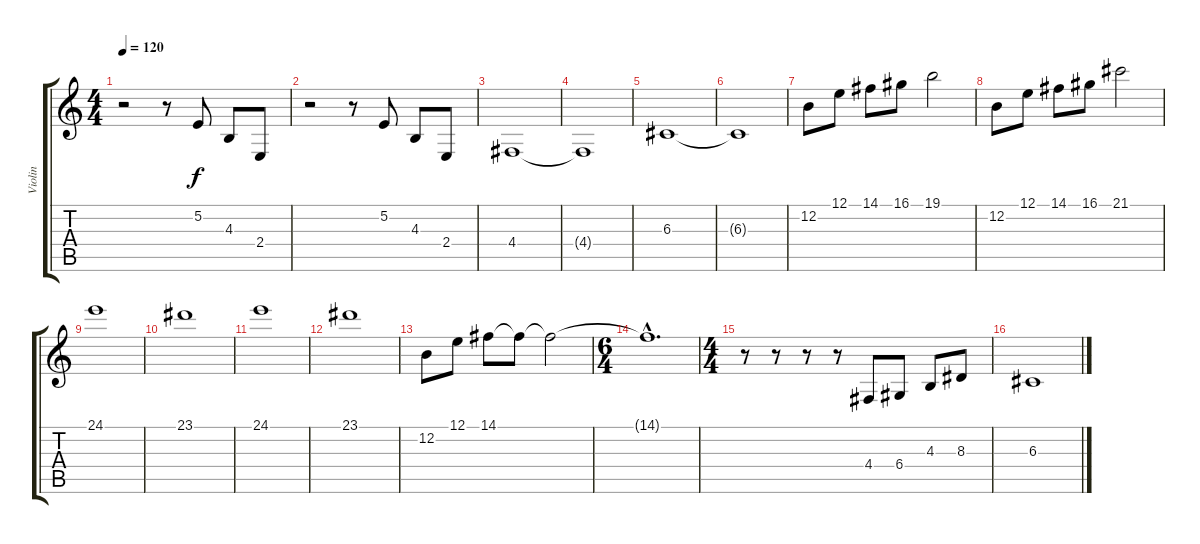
\track ("Violin" "Violin") {instrument violin}
\staff {score tabs}
\tuning (E4 B3 G3 D3 A2 E2) {hide}
\ts (4 4)
\tempo 120
\clef g2
\ks c
r.2{dy f} r.8 5.2.8 4.3.8 2.4.8 |
r.2 r.8 5.2.8 4.3.8 2.4.8 |
4.4.1 |
4.4{t}.1 |
6.3.1 |
6.3{t}.1 |
12.2.8 12.1.8 14.1.8 16.1.8 19.1.2 |
12.2.8 12.1.8 14.1.8 16.1.8 21.1.2 |
24.1.1 |
23.1.1 |
24.1.1 |
23.1.1 |
12.2.8 12.1.8 14.1.8 14.1{t}.8 14.1{t}.2 |
\ts (6 4)
14.1{hac t}.1{d} |
\ts (4 4)
r.8 r.8 r.8 r.8 4.4.8 6.4.8 4.3.8 8.3.8 |
6.3.1
